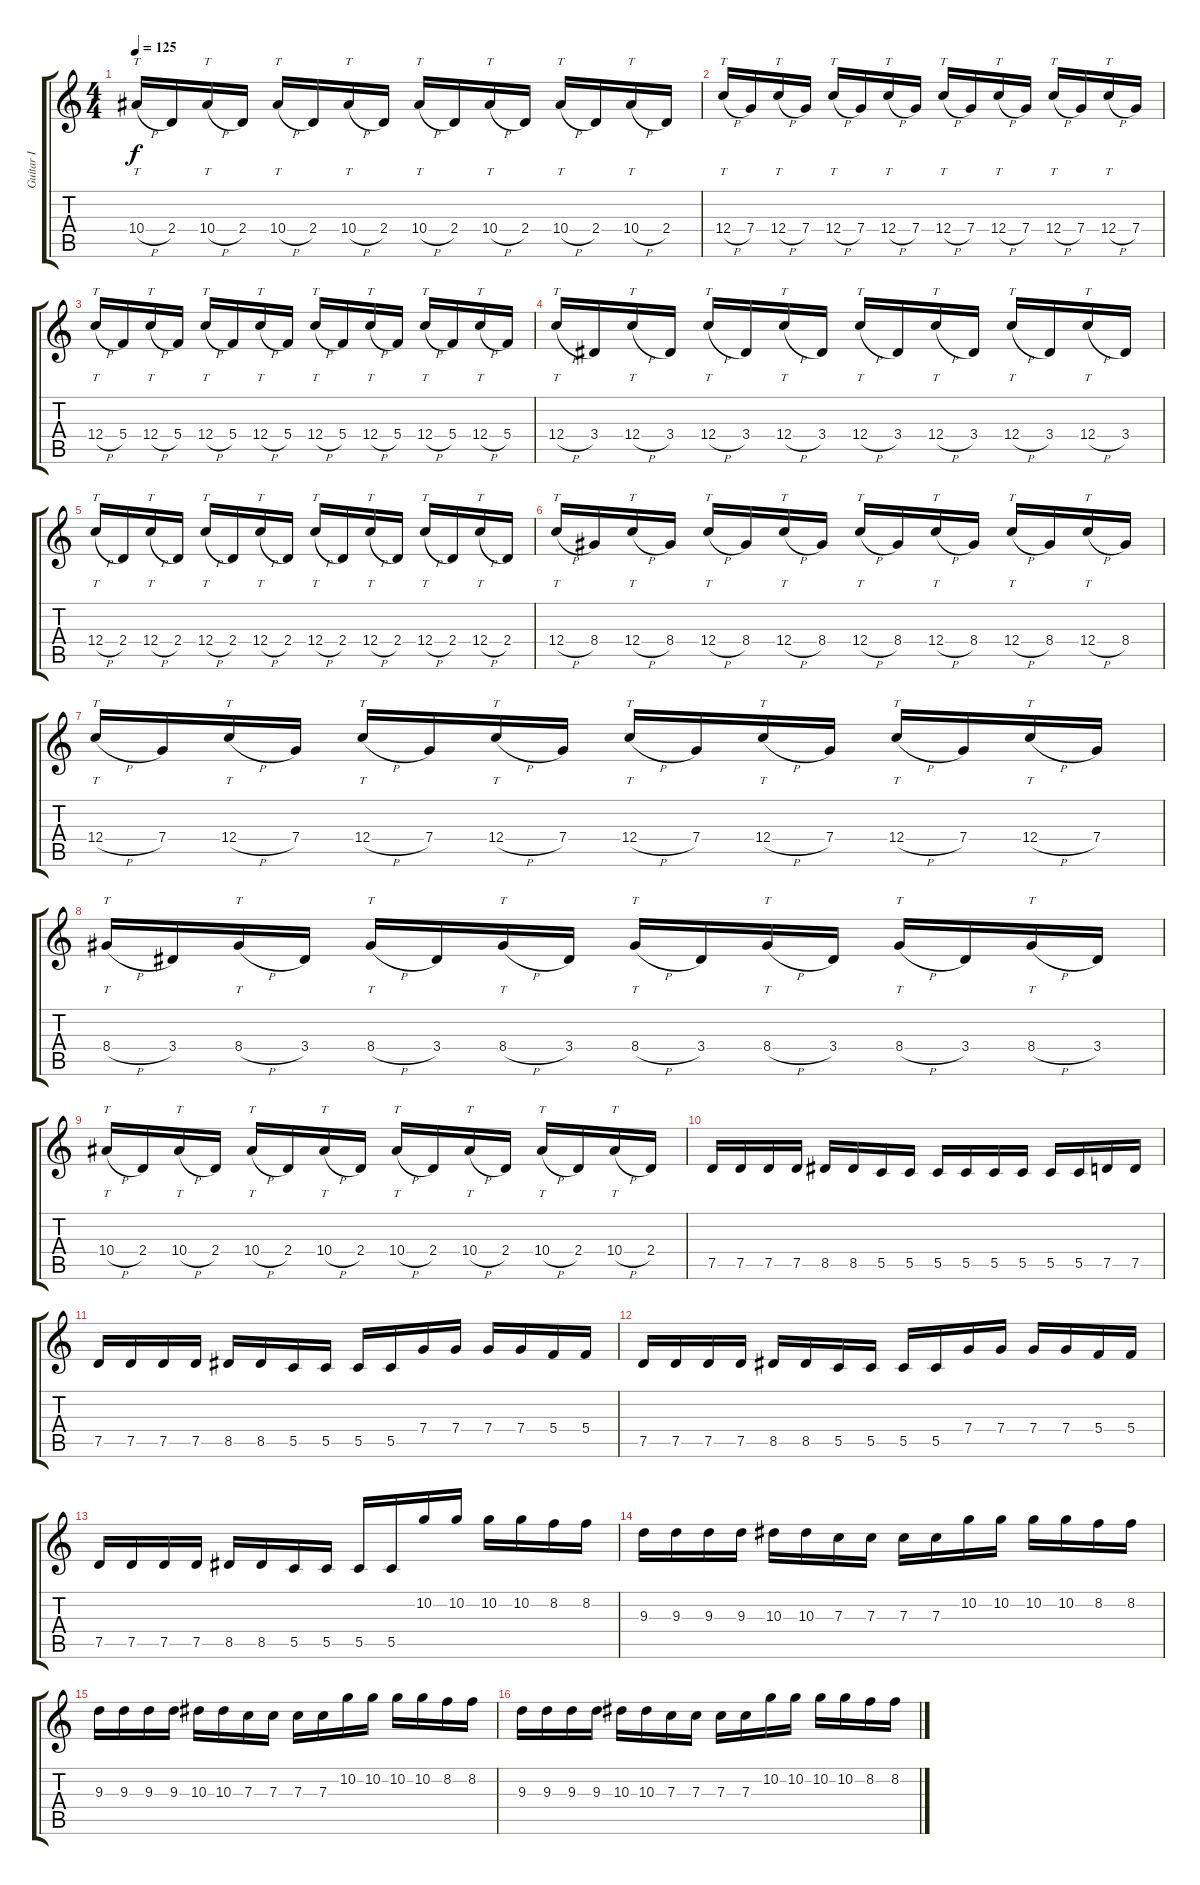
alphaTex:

\track ("Guitar I" "Guitar I") {mute instrument distortionguitar}
\staff {score tabs}
\tuning (D4 A3 F3 C3 G2 C2) {hide}
\ts (4 4)
\tempo 125
\clef g2
\ks c
10.4{h}.16{tt dy f} 2.4.16 10.4{h}.16{tt} 2.4.16 10.4{h}.16{tt} 2.4.16 10.4{h}.16{tt} 2.4.16 10.4{h}.16{tt} 2.4.16 10.4{h}.16{tt} 2.4.16 10.4{h}.16{tt} 2.4.16 10.4{h}.16{tt} 2.4.16 |
12.4{h}.16{tt} 7.4.16 12.4{h}.16{tt} 7.4.16 12.4{h}.16{tt} 7.4.16 12.4{h}.16{tt} 7.4.16 12.4{h}.16{tt} 7.4.16 12.4{h}.16{tt} 7.4.16 12.4{h}.16{tt} 7.4.16 12.4{h}.16{tt} 7.4.16 |
12.4{h}.16{tt} 5.4.16 12.4{h}.16{tt} 5.4.16 12.4{h}.16{tt} 5.4.16 12.4{h}.16{tt} 5.4.16 12.4{h}.16{tt} 5.4.16 12.4{h}.16{tt} 5.4.16 12.4{h}.16{tt} 5.4.16 12.4{h}.16{tt} 5.4.16 |
12.4{h}.16{tt} 3.4.16 12.4{h}.16{tt} 3.4.16 12.4{h}.16{tt} 3.4.16 12.4{h}.16{tt} 3.4.16 12.4{h}.16{tt} 3.4.16 12.4{h}.16{tt} 3.4.16 12.4{h}.16{tt} 3.4.16 12.4{h}.16{tt} 3.4.16 |
12.4{h}.16{tt} 2.4.16 12.4{h}.16{tt} 2.4.16 12.4{h}.16{tt} 2.4.16 12.4{h}.16{tt} 2.4.16 12.4{h}.16{tt} 2.4.16 12.4{h}.16{tt} 2.4.16 12.4{h}.16{tt} 2.4.16 12.4{h}.16{tt} 2.4.16 |
12.4{h}.16{tt} 8.4.16 12.4{h}.16{tt} 8.4.16 12.4{h}.16{tt} 8.4.16 12.4{h}.16{tt} 8.4.16 12.4{h}.16{tt} 8.4.16 12.4{h}.16{tt} 8.4.16 12.4{h}.16{tt} 8.4.16 12.4{h}.16{tt} 8.4.16 |
12.4{h}.16{tt} 7.4.16 12.4{h}.16{tt} 7.4.16 12.4{h}.16{tt} 7.4.16 12.4{h}.16{tt} 7.4.16 12.4{h}.16{tt} 7.4.16 12.4{h}.16{tt} 7.4.16 12.4{h}.16{tt} 7.4.16 12.4{h}.16{tt} 7.4.16 |
8.4{h}.16{tt} 3.4.16 8.4{h}.16{tt} 3.4.16 8.4{h}.16{tt} 3.4.16 8.4{h}.16{tt} 3.4.16 8.4{h}.16{tt} 3.4.16 8.4{h}.16{tt} 3.4.16 8.4{h}.16{tt} 3.4.16 8.4{h}.16{tt} 3.4.16 |
10.4{h}.16{tt} 2.4.16 10.4{h}.16{tt} 2.4.16 10.4{h}.16{tt} 2.4.16 10.4{h}.16{tt} 2.4.16 10.4{h}.16{tt} 2.4.16 10.4{h}.16{tt} 2.4.16 10.4{h}.16{tt} 2.4.16 10.4{h}.16{tt} 2.4.16 |
7.5.16 7.5.16 7.5.16 7.5.16 8.5.16 8.5.16 5.5.16 5.5.16 5.5.16 5.5.16 5.5.16 5.5.16 5.5.16 5.5.16 7.5.16 7.5.16 |
7.5.16 7.5.16 7.5.16 7.5.16 8.5.16 8.5.16 5.5.16 5.5.16 5.5.16 5.5.16 7.4.16 7.4.16 7.4.16 7.4.16 5.4.16 5.4.16 |
7.5.16 7.5.16 7.5.16 7.5.16 8.5.16 8.5.16 5.5.16 5.5.16 5.5.16 5.5.16 7.4.16 7.4.16 7.4.16 7.4.16 5.4.16 5.4.16 |
7.5.16 7.5.16 7.5.16 7.5.16 8.5.16 8.5.16 5.5.16 5.5.16 5.5.16 5.5.16 10.2.16 10.2.16 10.2.16 10.2.16 8.2.16 8.2.16 |
9.3.16 9.3.16 9.3.16 9.3.16 10.3.16 10.3.16 7.3.16 7.3.16 7.3.16 7.3.16 10.2.16 10.2.16 10.2.16 10.2.16 8.2.16 8.2.16 |
9.3.16 9.3.16 9.3.16 9.3.16 10.3.16 10.3.16 7.3.16 7.3.16 7.3.16 7.3.16 10.2.16 10.2.16 10.2.16 10.2.16 8.2.16 8.2.16 |
9.3.16 9.3.16 9.3.16 9.3.16 10.3.16 10.3.16 7.3.16 7.3.16 7.3.16 7.3.16 10.2.16 10.2.16 10.2.16 10.2.16 8.2.16 8.2.16
